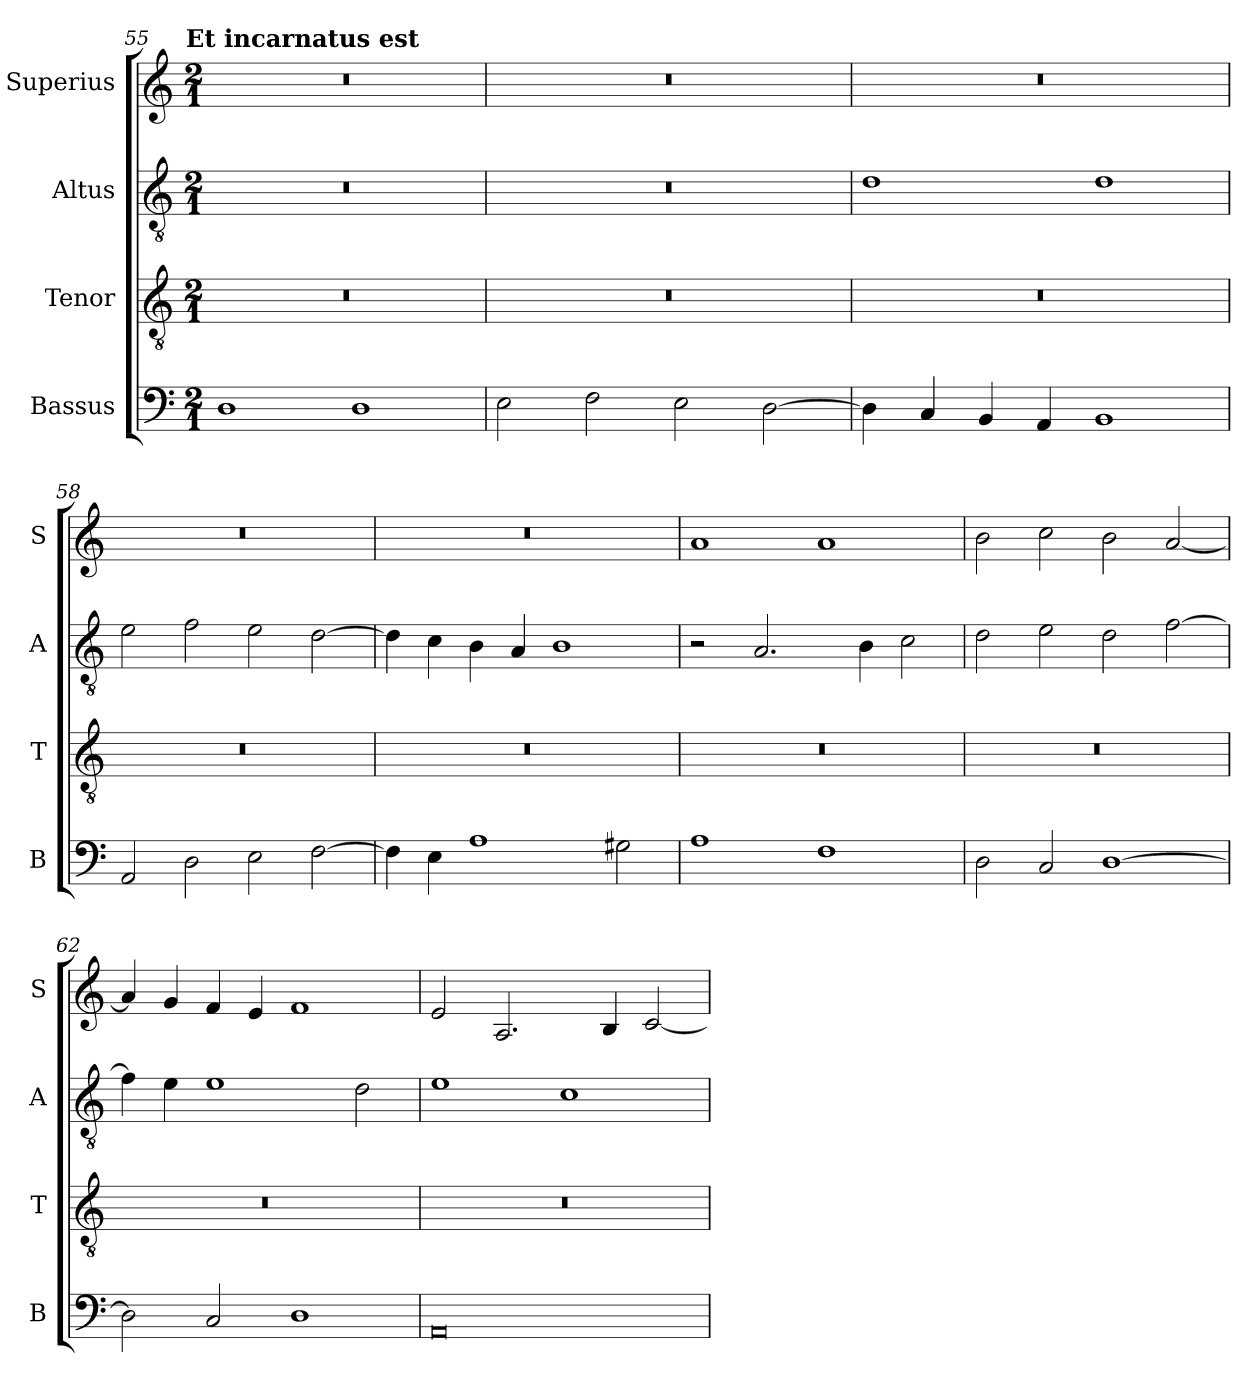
**kern	**kern	**kern	**kern
*part4	*part3	*part2	*part1
*staff4	*staff3	*staff2	*staff1
*I"Bassus	*I"Tenor	*I"Altus	*I"Superius
*I'B	*I'T	*I'A	*I'S
!!LO:LB:g=z
*clefF4	*clefGv2	*clefGv2	*clefG2
*k[]	*k[]	*k[]	*k[]
!!LO:TX:omd:t=Et incarnatus est
*M2/1	*M2/1	*M2/1	*M2/1
=55	=55	=55	=55
1D	0r	0r	0r
1D	.	.	.
=56	=56	=56	=56
2E\	0r	0r	0r
2F\	.	.	.
2E\	.	.	.
[2D\	.	.	.
=57	=57	=57	=57
4D\]	0r	1d	0r
4C/	.	.	.
4BB/	.	.	.
4AA/	.	.	.
1BB	.	1d	.
=58	=58	=58	=58
2AA/	0r	2e\	0r
2D\	.	2f\	.
2E\	.	2e\	.
[2F\	.	[2d\	.
=59	=59	=59	=59
4F\]	0r	4d\]	0r
4E\	.	4c\	.
1A	.	4B\	.
.	.	4A/	.
.	.	1B	.
2G#X\	.	.	.
=60	=60	=60	=60
1A	0r	2r	1a
.	.	2.A/	.
1F	.	.	1a
.	.	4B\	.
.	.	2c\	.
=61	=61	=61	=61
2D\	0r	2d\	2b\
2C/	.	2e\	2cc\
[1D	.	2d\	2b\
.	.	[2f\	[2a/
=62	=62	=62	=62
2D\]	0r	4f\]	4a/]
.	.	4e\	4g/
2C/	.	1e	4f/
.	.	.	4e/
1D	.	.	1f
.	.	2d\	.
=63	=63	=63	=63
0AA	0r	1e	2e/
.	.	.	2.A/
.	.	1c	.
.	.	.	4B/
.	.	.	[2c/
=	=	=	=
*-	*-	*-	*-
